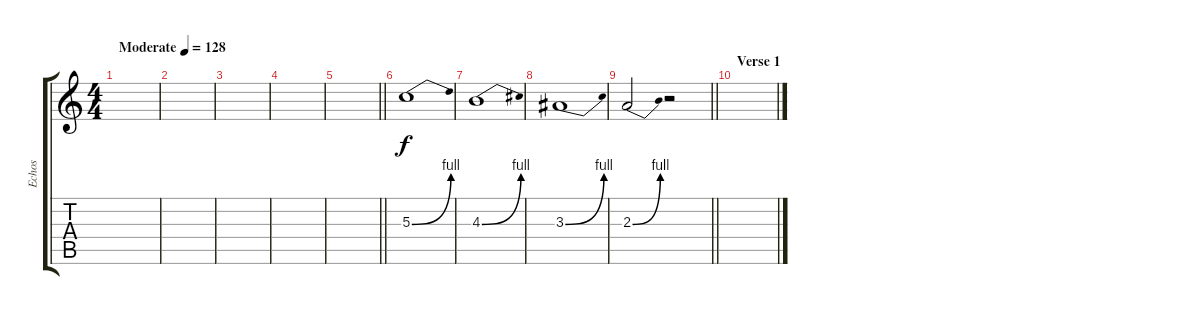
\track ("Echos" "Echos") {instrument distortionguitar}
\staff {score tabs}
\tuning (E4 B3 G3 D3 A2 D2) {hide}
\ts (4 4)
\tempo (128 "Moderate")
\clef g2
\ks c
|
|
|
|
\barLineRight lightlight
|
\section ("" "")
5.3{be (bend 0 0 60 4)}.1 |
4.3{be (bend 0 0 60 4)}.1 |
3.3{be (bend 0 0 60 4)}.1 |
\barLineRight lightlight
2.3{be (bend 0 0 60 4)}.2 r.2 |
\section ("" "Verse 1")
